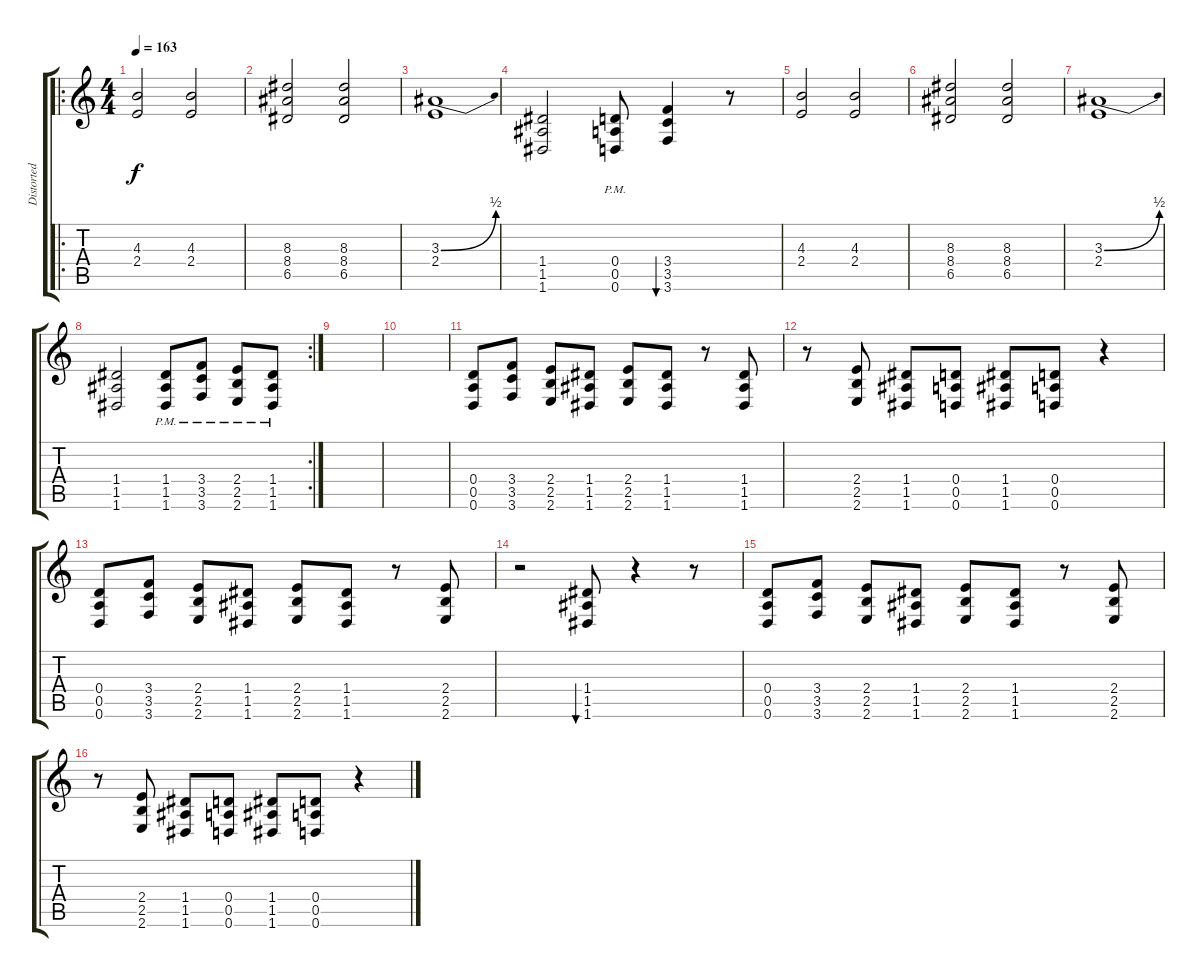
\track ("Distorted Guitar 1" "Distorted ") {instrument distortionguitar}
\staff {score tabs}
\tuning (E4 B3 G3 D3 A2 D2) {hide}
\ro
\ts (4 4)
\tempo 163
\clef g2
\ks c
(4.3 2.4).2{dy f} (4.3 2.4).2 |
(8.3 8.4 6.5).2 (8.3 8.4 6.5).2 |
(3.3{be (bend 0 0 60 2)} 2.4).1 |
(1.4 1.5 1.6).2 (0.4{pm} 0.5 0.6).8 (3.4 3.5 3.6).4{bu 60} r.8 |
(4.3 2.4).2 (4.3 2.4).2 |
(8.3 8.4 6.5).2 (8.3 8.4 6.5).2 |
(3.3{be (bend 0 0 60 2)} 2.4).1 |
\rc 2
(1.4 1.5 1.6).2 (1.4{pm} 1.5 1.6).8 (3.4 3.5{pm} 3.6).8 (2.4 2.5{pm} 2.6).8 (1.4 1.5 1.6{pm}).8 |
|
|
(0.4 0.5 0.6).8 (3.4 3.5 3.6).8 (2.4 2.5 2.6).8 (1.4 1.5 1.6).8 (2.4 2.5 2.6).8 (1.4 1.5 1.6).8 r.8 (1.4 1.5 1.6).8 |
r.8 (2.4 2.5 2.6).8 (1.4 1.5 1.6).8 (0.4 0.5 0.6).8 (1.4 1.5 1.6).8 (0.4 0.5 0.6).8 r.4 |
(0.4 0.5 0.6).8 (3.4 3.5 3.6).8 (2.4 2.5 2.6).8 (1.4 1.5 1.6).8 (2.4 2.5 2.6).8 (1.4 1.5 1.6).8 r.8 (2.4 2.5 2.6).8 |
r.2 (1.4 1.5 1.6).8{bu 60} r.4 r.8 |
(0.4 0.5 0.6).8 (3.4 3.5 3.6).8 (2.4 2.5 2.6).8 (1.4 1.5 1.6).8 (2.4 2.5 2.6).8 (1.4 1.5 1.6).8 r.8 (2.4 2.5 2.6).8 |
r.8 (2.4 2.5 2.6).8 (1.4 1.5 1.6).8 (0.4 0.5 0.6).8 (1.4 1.5 1.6).8 (0.4 0.5 0.6).8 r.4
